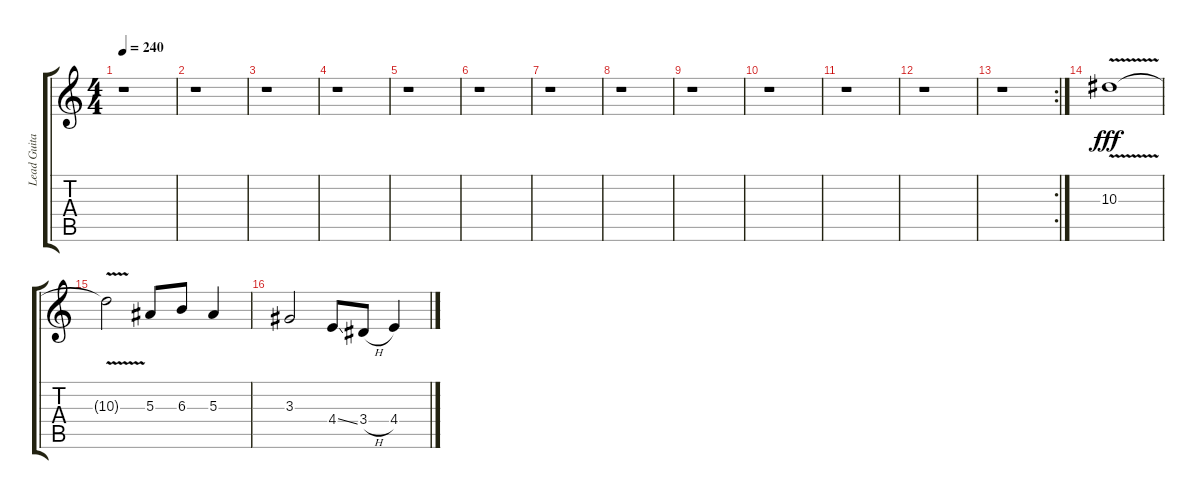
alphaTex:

\track ("Lead Guitar 1" "Lead Guita") {instrument overdrivenguitar}
\staff {score tabs}
\tuning (D4 A3 F3 C3 G2 D2) {hide}
\ts (4 4)
\tempo 240
\clef g2
\ks c
r.1{dy mf} |
r.1 |
r.1 |
r.1 |
r.1 |
r.1 |
r.1 |
r.1 |
r.1 |
r.1 |
r.1 |
r.1 |
\rc 2
r.1 |
10.3{v}.1{dy fff} |
10.3{v t}.2 5.3.8 6.3.8 5.3.4 |
3.3.2 4.4{ss}.8 3.4{h}.8 4.4.4
